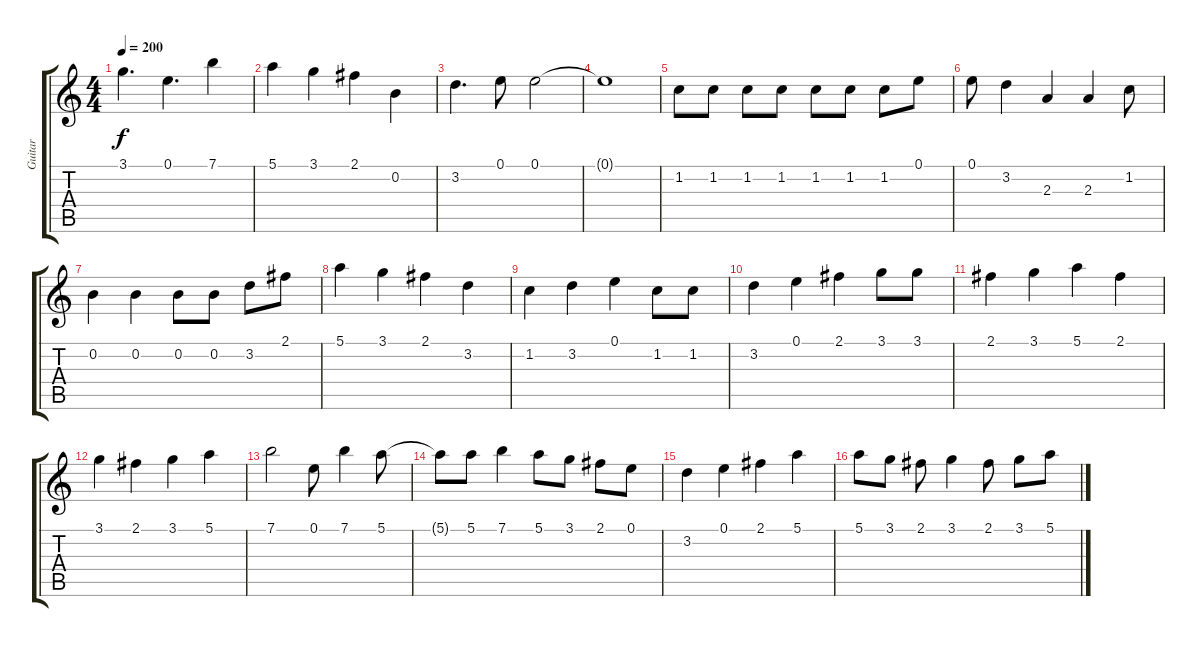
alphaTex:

\track ("Guitar" "Guitar") {solo instrument electricguitarclean}
\staff {score tabs}
\tuning (E4 B3 G3 D3 A2 E2) {hide}
\ts (4 4)
\tempo 200
\clef g2
\ks c
3.1.4{d dy f} 0.1.4{d} 7.1.4 |
5.1.4 3.1.4 2.1.4 0.2.4 |
3.2.4{d} 0.1.8 0.1.2 |
0.1{t}.1 |
1.2.8 1.2.8 1.2.8 1.2.8 1.2.8 1.2.8 1.2.8 0.1.8 |
0.1.8 3.2.4 2.3.4 2.3.4 1.2.8 |
0.2.4 0.2.4 0.2.8 0.2.8 3.2.8 2.1.8 |
5.1.4 3.1.4 2.1.4 3.2.4 |
1.2.4 3.2.4 0.1.4 1.2.8 1.2.8 |
3.2.4 0.1.4 2.1.4 3.1.8 3.1.8 |
2.1.4 3.1.4 5.1.4 2.1.4 |
3.1.4 2.1.4 3.1.4 5.1.4 |
7.1.2 0.1.8 7.1.4 5.1.8 |
5.1{t}.8 5.1.8 7.1.4 5.1.8 3.1.8 2.1.8 0.1.8 |
3.2.4 0.1.4 2.1.4 5.1.4 |
5.1.8 3.1.8 2.1.8 3.1.4 2.1.8 3.1.8 5.1.8
